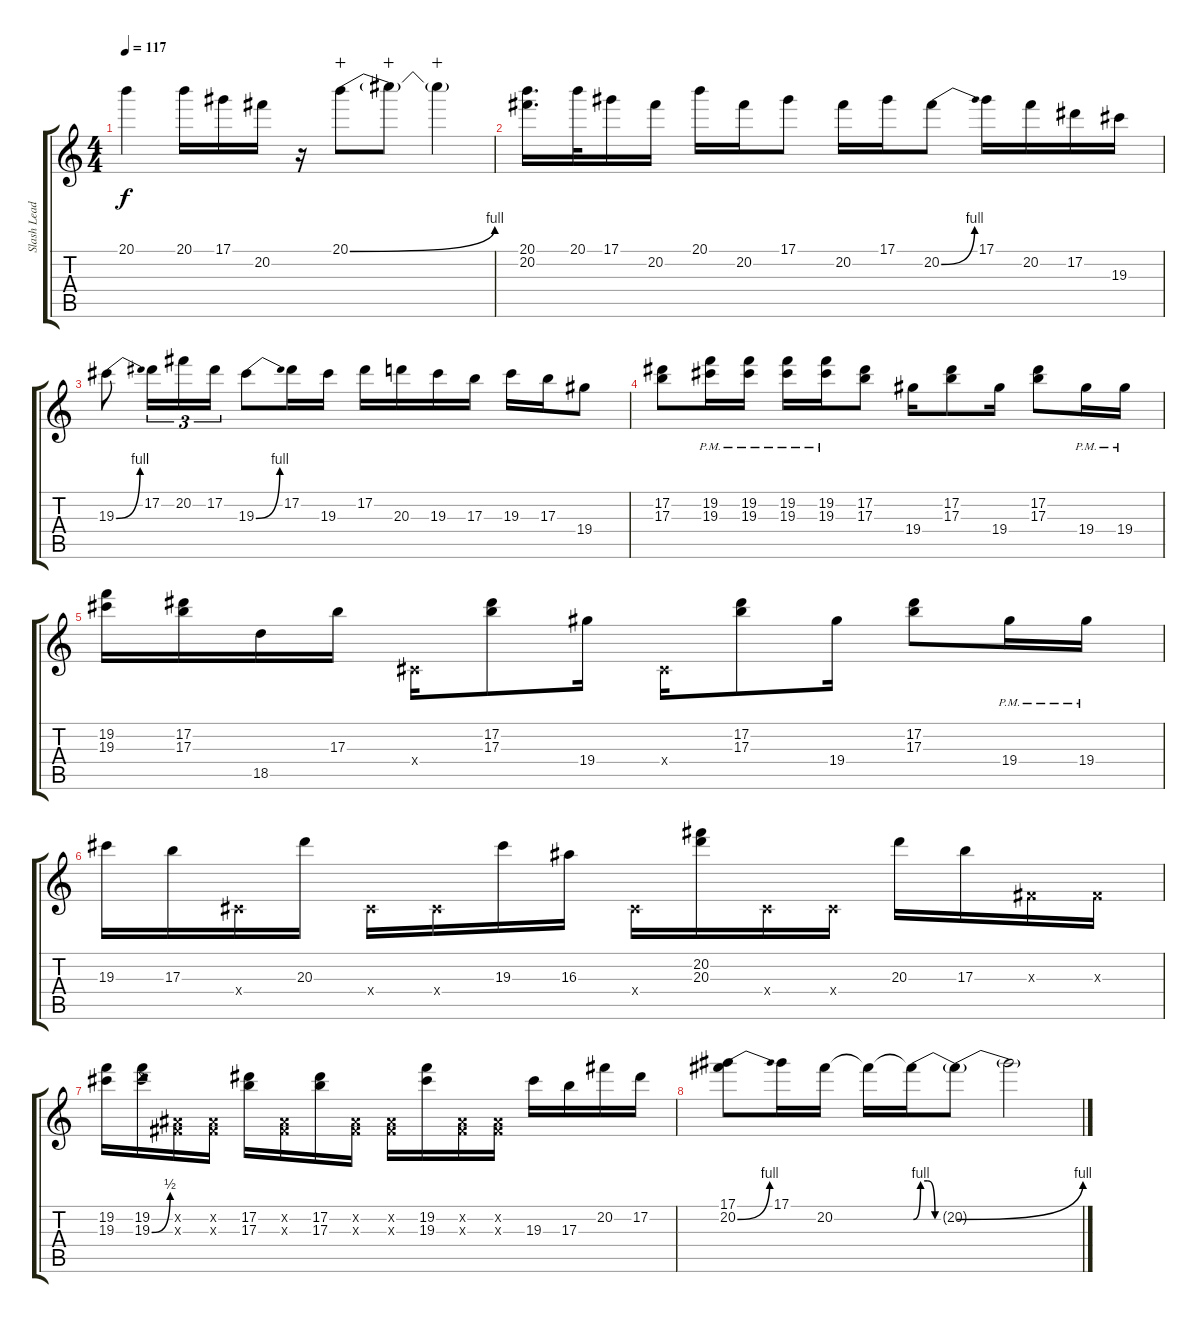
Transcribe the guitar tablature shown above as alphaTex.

\track ("Slash Lead" "Slash Lead") {instrument overdrivenguitar}
\staff {score tabs}
\tuning (Eb4 Bb3 Gb3 Db3 Ab2 Eb2) {hide}
\ts (4 4)
\tempo 117
\clef g2
\ks c
20.1.4{dy f} 20.1.16 17.1.16 20.2.16 r.16 20.1{be (bend 0 0 60 4)}.8{wahc} 20.1{t}.8{wahc} 20.1{t}.4{wahc} |
(20.1 20.2).16{d volume 4} 20.1.32 17.1.16 20.2.16 20.1.16 20.2.16 17.1.8 20.2.16 17.1.16 20.2{be (bend 0 0 60 4)}.8 17.1.16 20.2.16 17.2.16 19.3.16 |
19.3{be (bend 0 0 60 4)}.8 17.2.16{tu (3 2)} 20.2.16{tu (3 2)} 17.2.16{tu (3 2)} 19.3{be (bend 0 0 60 4)}.8 17.2.16 19.3.16 17.2.16 20.3.16 19.3.16 17.3.16 19.3.16 17.3.16 19.4.8 |
(17.2 17.3).8{volume 0} (19.2{pm} 19.3{pm}).16 (19.2{pm} 19.3{pm}).16 (19.2{pm} 19.3{pm}).16 (19.2{pm} 19.3{pm}).16 (17.2 17.3).8 19.4.16 (17.2 17.3).8 19.4.16 (17.2 17.3).8 19.4{pm}.16 19.4{pm}.16 |
(19.2 19.3).16 (17.2 17.3).16 18.5.16 17.3.16 0.4{x}.16 (17.2 17.3).8 19.4.16 0.4{x}.16 (17.2 17.3).8 19.4.16 (17.2 17.3).8 19.4{pm}.16 19.4{pm}.16 |
19.3.16 17.3.16 0.4{x}.16 20.3.16 0.4{x}.16 0.4{x}.16 19.3.16 16.3.16 0.4{x}.16 (20.2 20.3).16 0.4{x}.16 0.4{x}.16 20.3.16 17.3.16 0.3{x}.16 0.3{x}.16 |
(19.2 19.3).16 (19.2 19.3{be (bend 0 0 60 2)}).16 (0.2{x} 0.3{x}).16 (0.2{x} 0.3{x}).16 (17.2 17.3).16 (0.2{x} 0.3{x}).16 (17.2 17.3).16 (0.2{x} 0.3{x}).16 (0.2{x} 0.3{x}).16 (19.2 19.3).16 (0.2{x} 0.3{x}).16 (0.2{x} 0.3{x}).16 19.3.16 17.3.16 20.2.16 17.2.16 |
(17.1 20.2{be (bend 0 0 60 4)}).8 17.1.16 20.2.16 20.2{t}.16 20.2{be (custom 0 0 10 4 20 4 30 0 60 0) t}.16 20.2{be (bend 0 0 60 4) t}.8 20.2{t}.2
